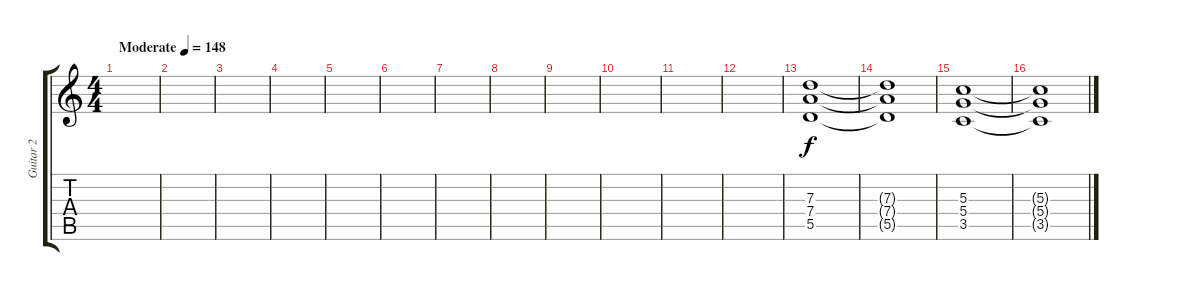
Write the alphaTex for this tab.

\track ("Guitar 2" "Guitar 2") {instrument distortionguitar}
\staff {score tabs}
\tuning (E4 B3 G3 D3 A2 E2) {hide}
\ts (4 4)
\tempo (148 "Moderate")
\clef g2
\ks c
|
|
|
|
|
|
|
|
|
|
|
|
(7.3 7.4 5.5).1 |
(7.3{t} 7.4{t} 5.5{t}).1 |
(5.3 5.4 3.5).1 |
(5.3{t} 5.4{t} 3.5{t}).1
